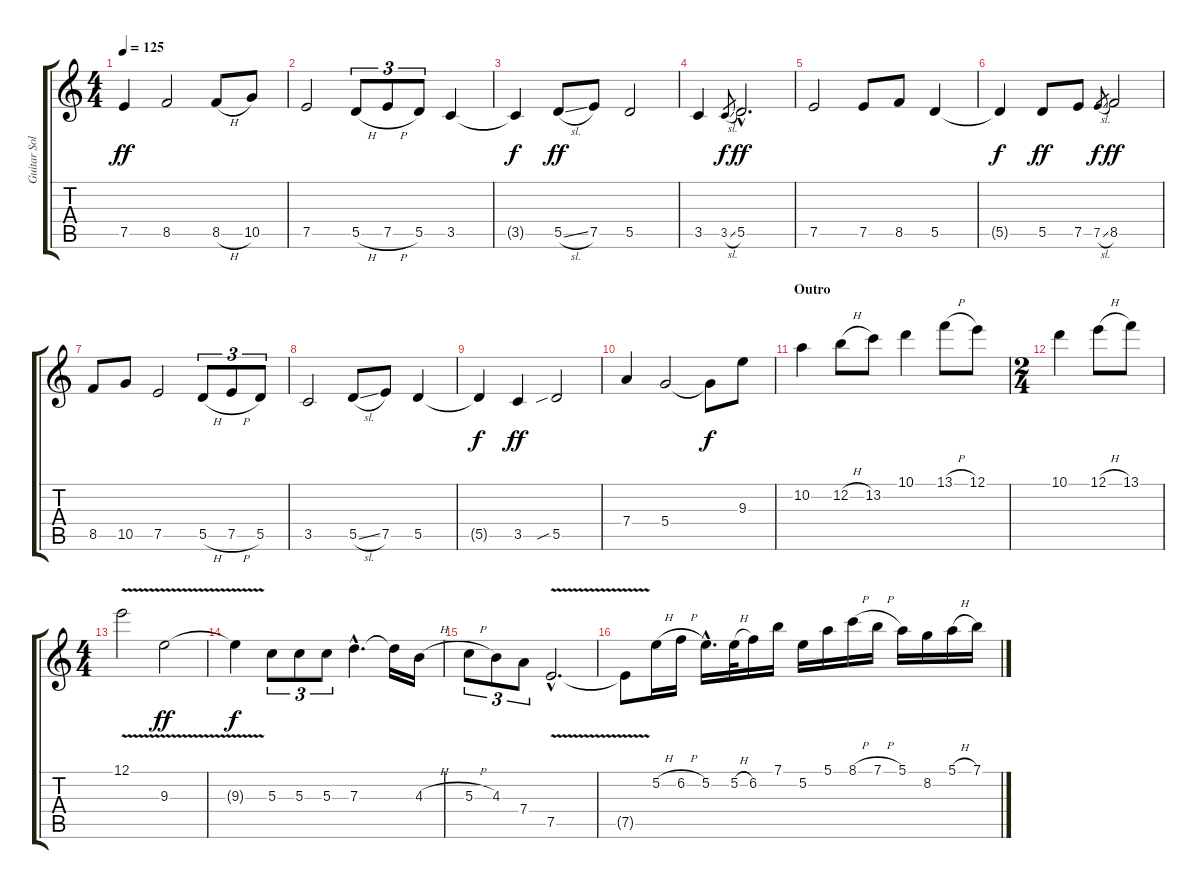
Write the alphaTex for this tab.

\track ("Guitar Solo" "Guitar Sol") {instrument acousticguitarsteel}
\staff {score tabs}
\tuning (E4 B3 G3 D3 A2 E2) {hide}
\ts (4 4)
\tempo 125
\clef g2
\ks c
7.5.4{dy ff} 8.5.2 8.5{h}.8 10.5.8 |
7.5.2 5.5{h}.8{tu (3 2)} 7.5{h}.8{tu (3 2)} 5.5.8{tu (3 2)} 3.5.4 |
3.5{t}.4{dy f} 5.5{sl}.8{dy ff} 7.5.8 5.5.2 |
3.5.4 3.5{sl}.8{gr dy f} 5.5{hac}.2{d dy ff} |
7.5.2 7.5.8 8.5.8 5.5.4 |
5.5{t}.4{dy f} 5.5.8{dy ff} 7.5.8 7.5{sl}.8{gr dy f} 8.5.2{dy ff} |
8.5.8 10.5.8 7.5.2 5.5{h}.8{tu (3 2)} 7.5{h}.8{tu (3 2)} 5.5.8{tu (3 2)} |
3.5.2 5.5{sl}.8 7.5.8 5.5.4 |
5.5{t}.4{dy f} 3.5.4{dy ff} 5.5{sib}.2 |
7.4.4 5.4.2 5.4{t}.8{dy f} 9.3.8 |
\section ("" "Outro ")
10.2.4 12.2{h}.8 13.2.8 10.1.4 13.1{h}.8 12.1.8 |
\ts (2 4)
10.1.4 12.1{h}.8 13.1.8 |
\ts (4 4)
12.1{v}.2 9.3{v}.2{dy ff} |
9.3{t}.4{dy f} 5.3.8{tu (3 2)} 5.3.8{tu (3 2)} 5.3.8{tu (3 2)} 7.3{hac}.4{d} 7.3{t}.16 4.3{h}.16 |
5.3{h}.8{tu (3 2)} 4.3.8{tu (3 2)} 7.4.8{tu (3 2)} 7.5{v hac}.2{d} |
7.5{t}.8 5.2{h}.16 6.2{h}.16 5.2{hac}.16{d} 5.2{h}.32 6.2.16 7.1.16 5.2.16 5.1.16 8.1{h}.16 7.1{h}.16 5.1.16 8.2.16 5.1{h}.16 7.1.16
